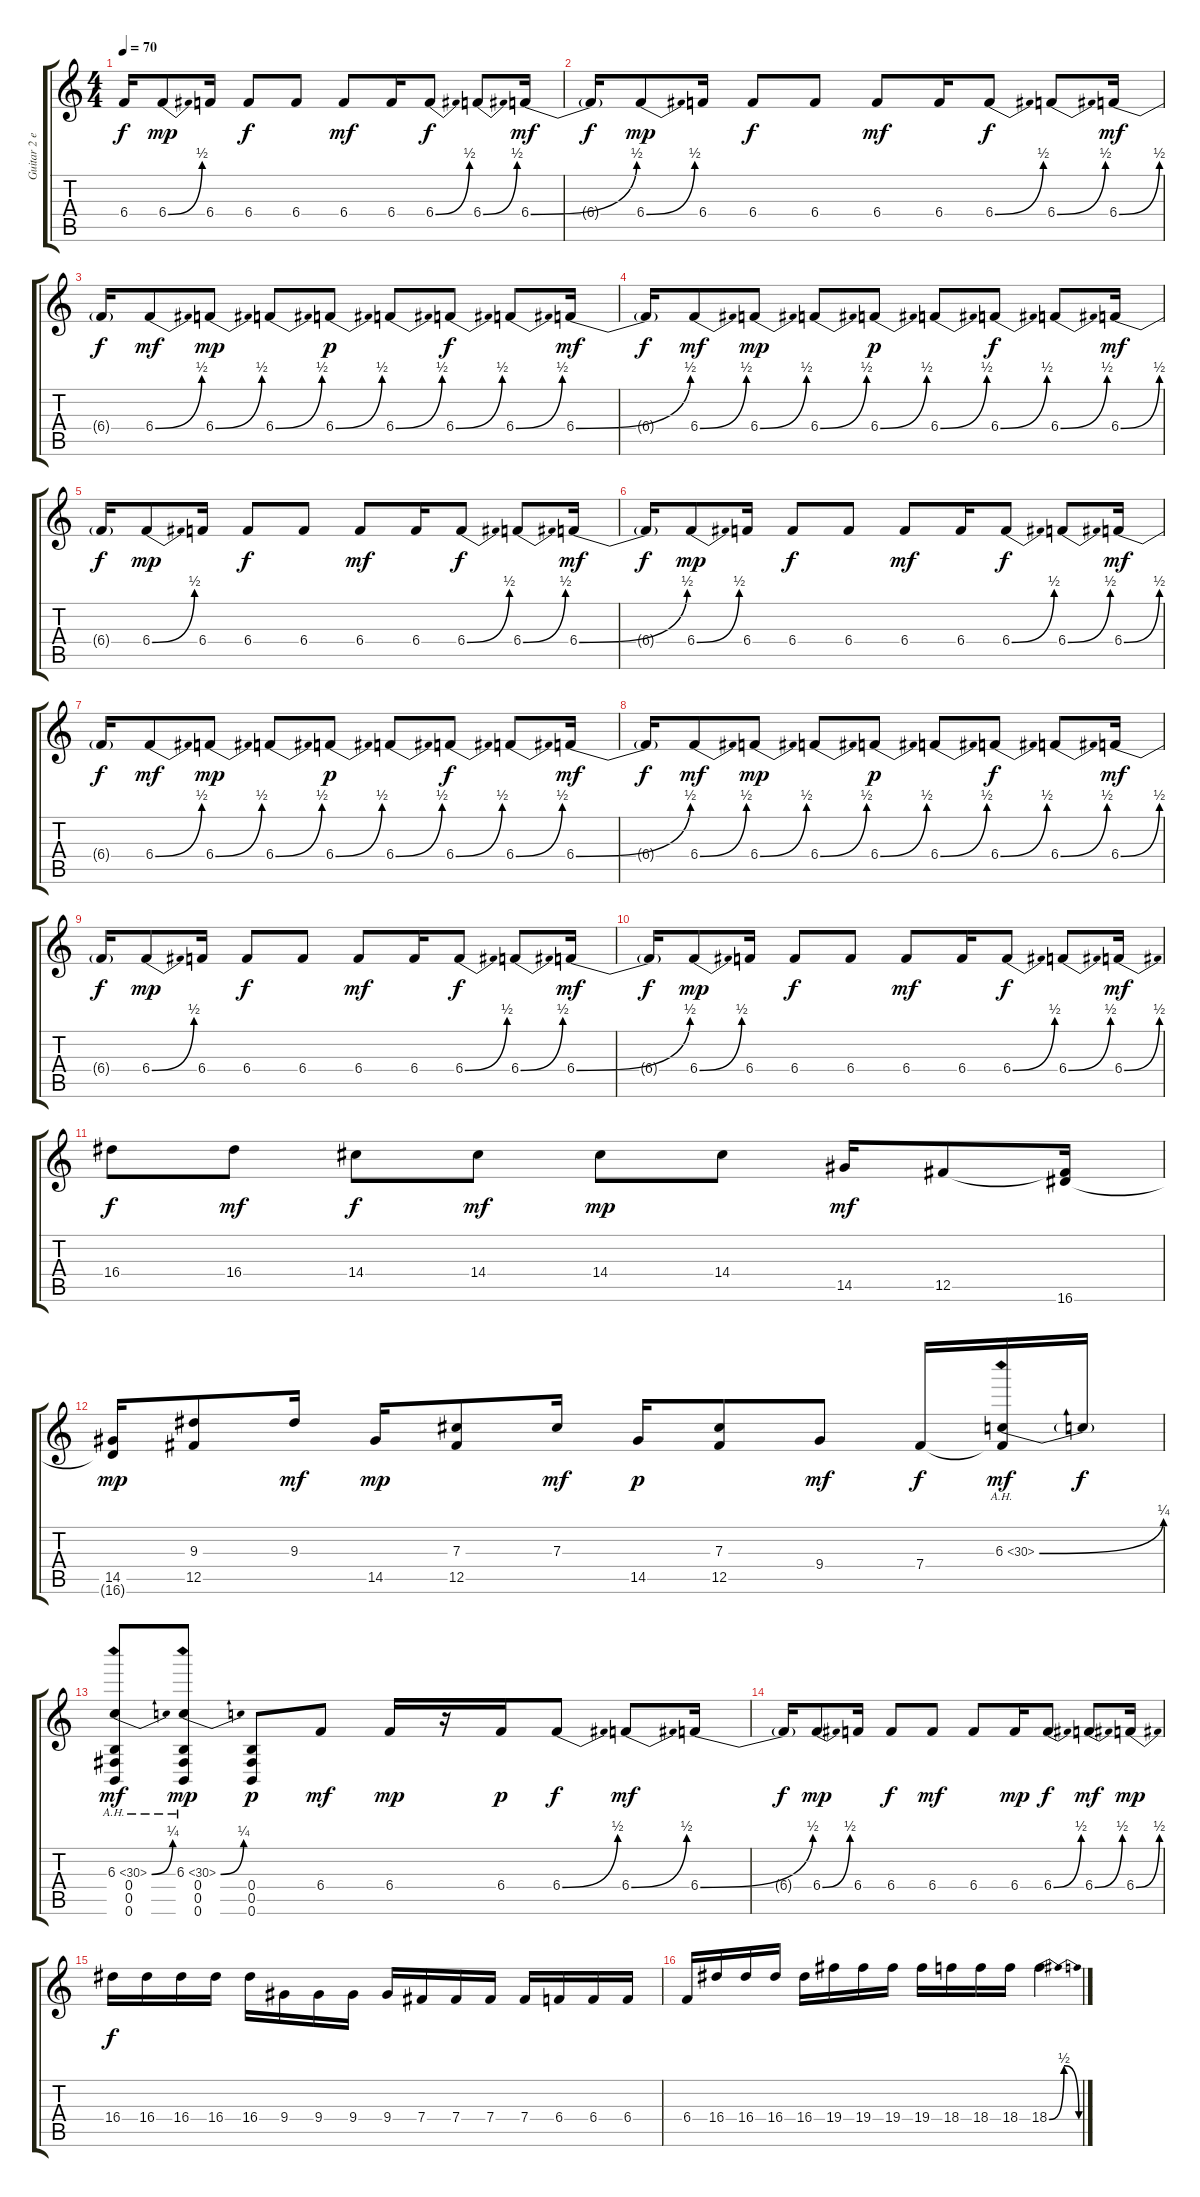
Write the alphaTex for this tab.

\track ("Guitar 2 effect" "Guitar 2 e") {instrument distortionguitar}
\staff {score tabs}
\tuning (Eb4 B3 Gb3 B2 Gb2 B1) {hide}
\ts (4 4)
\tempo 70
\clef g2
\ks c
6.4{t}.16{dy f} 6.4{be (bend 0 0 60 2)}.8{dy mp} 6.4.16 6.4.8{dy f} 6.4.8 6.4.8{dy mf} 6.4.16 6.4{be (bend 0 0 60 2)}.8{dy f} 6.4{be (bend 0 0 60 2)}.8 6.4{be (bend 0 0 60 2)}.16{dy mf} |
6.4{t}.16{dy f} 6.4{be (bend 0 0 60 2)}.8{dy mp} 6.4.16 6.4.8{dy f} 6.4.8 6.4.8{dy mf} 6.4.16 6.4{be (bend 0 0 60 2)}.8{dy f} 6.4{be (bend 0 0 60 2)}.8 6.4{be (bend 0 0 60 2)}.16{dy mf} |
6.4{t}.16{dy f} 6.4{be (bend 0 0 60 2)}.8{dy mf} 6.4{be (bend 0 0 60 2)}.8{dy mp} 6.4{be (bend 0 0 60 2)}.8 6.4{be (bend 0 0 60 2)}.8{dy p} 6.4{be (bend 0 0 60 2)}.8 6.4{be (bend 0 0 60 2)}.8{dy f} 6.4{be (bend 0 0 60 2)}.8 6.4{be (bend 0 0 60 2)}.16{dy mf} |
6.4{t}.16{dy f} 6.4{be (bend 0 0 60 2)}.8{dy mf} 6.4{be (bend 0 0 60 2)}.8{dy mp} 6.4{be (bend 0 0 60 2)}.8 6.4{be (bend 0 0 60 2)}.8{dy p} 6.4{be (bend 0 0 60 2)}.8 6.4{be (bend 0 0 60 2)}.8{dy f} 6.4{be (bend 0 0 60 2)}.8 6.4{be (bend 0 0 60 2)}.16{dy mf} |
6.4{t}.16{dy f} 6.4{be (bend 0 0 60 2)}.8{dy mp} 6.4.16 6.4.8{dy f} 6.4.8 6.4.8{dy mf} 6.4.16 6.4{be (bend 0 0 60 2)}.8{dy f} 6.4{be (bend 0 0 60 2)}.8 6.4{be (bend 0 0 60 2)}.16{dy mf} |
6.4{t}.16{dy f} 6.4{be (bend 0 0 60 2)}.8{dy mp} 6.4.16 6.4.8{dy f} 6.4.8 6.4.8{dy mf} 6.4.16 6.4{be (bend 0 0 60 2)}.8{dy f} 6.4{be (bend 0 0 60 2)}.8 6.4{be (bend 0 0 60 2)}.16{dy mf} |
6.4{t}.16{dy f} 6.4{be (bend 0 0 60 2)}.8{dy mf} 6.4{be (bend 0 0 60 2)}.8{dy mp} 6.4{be (bend 0 0 60 2)}.8 6.4{be (bend 0 0 60 2)}.8{dy p} 6.4{be (bend 0 0 60 2)}.8 6.4{be (bend 0 0 60 2)}.8{dy f} 6.4{be (bend 0 0 60 2)}.8 6.4{be (bend 0 0 60 2)}.16{dy mf} |
6.4{t}.16{dy f} 6.4{be (bend 0 0 60 2)}.8{dy mf} 6.4{be (bend 0 0 60 2)}.8{dy mp} 6.4{be (bend 0 0 60 2)}.8 6.4{be (bend 0 0 60 2)}.8{dy p} 6.4{be (bend 0 0 60 2)}.8 6.4{be (bend 0 0 60 2)}.8{dy f} 6.4{be (bend 0 0 60 2)}.8 6.4{be (bend 0 0 60 2)}.16{dy mf} |
6.4{t}.16{dy f} 6.4{be (bend 0 0 60 2)}.8{dy mp} 6.4.16 6.4.8{dy f} 6.4.8 6.4.8{dy mf} 6.4.16 6.4{be (bend 0 0 60 2)}.8{dy f} 6.4{be (bend 0 0 60 2)}.8 6.4{be (bend 0 0 60 2)}.16{dy mf} |
6.4{t}.16{dy f} 6.4{be (bend 0 0 60 2)}.8{dy mp} 6.4.16 6.4.8{dy f} 6.4.8 6.4.8{dy mf} 6.4.16 6.4{be (bend 0 0 60 2)}.8{dy f} 6.4{be (bend 0 0 60 2)}.8 6.4{be (bend 0 0 60 2)}.16{dy mf} |
16.4.8{dy f} 16.4.8{dy mf} 14.4.8{dy f} 14.4.8{dy mf} 14.4.8{dy mp} 14.4.8 14.5.16{dy mf} 12.5.8 (12.5{t} 16.6).16 |
(14.5 16.6{t}).16{dy mp} (9.3 12.5).8 9.3.16{dy mf} 14.5.16{dy mp} (7.3 12.5).8 7.3.16{dy mf} 14.5.16{dy p} (7.3 12.5).8 9.4.8{dy mf} 7.4.16{dy f} (6.3{be (bend 0 0 60 1) ah 24} 7.4{t}).16{dy mf} 6.3{t}.16{dy f} |
(6.3{be (bend 0 0 60 1) ah 24} 0.4 0.5 0.6).8{dy mf} (6.3{be (bend 0 0 60 1) ah 24} 0.4 0.5 0.6).8{dy mp} (0.4 0.5 0.6).8{dy p} 6.4.8{dy mf} 6.4.16{dy mp} r.16 6.4.16{dy p} 6.4{be (bend 0 0 60 2)}.8{dy f} 6.4{be (bend 0 0 60 2)}.8{dy mf} 6.4{be (bend 0 0 60 2)}.16 |
6.4{t}.16{dy f} 6.4{be (bend 0 0 60 2)}.8{dy mp} 6.4.16 6.4.8{dy f} 6.4.8{dy mf} 6.4.8 6.4.16{dy mp} 6.4{be (bend 0 0 60 2)}.8{dy f} 6.4{be (bend 0 0 60 2)}.8{dy mf} 6.4{be (bend 0 0 60 2)}.16{dy mp} |
16.4.16{dy f} 16.4.16 16.4.16 16.4.16 16.4.16 9.4.16 9.4.16 9.4.16 9.4.16 7.4.16 7.4.16 7.4.16 7.4.16 6.4.16 6.4.16 6.4.16 |
6.4.16 16.4.16 16.4.16 16.4.16 16.4.16 19.4.16 19.4.16 19.4.16 19.4.16 18.4.16 18.4.16 18.4.16 18.4{be (bendrelease 0 0 30 2 30 2 60 0)}.4
